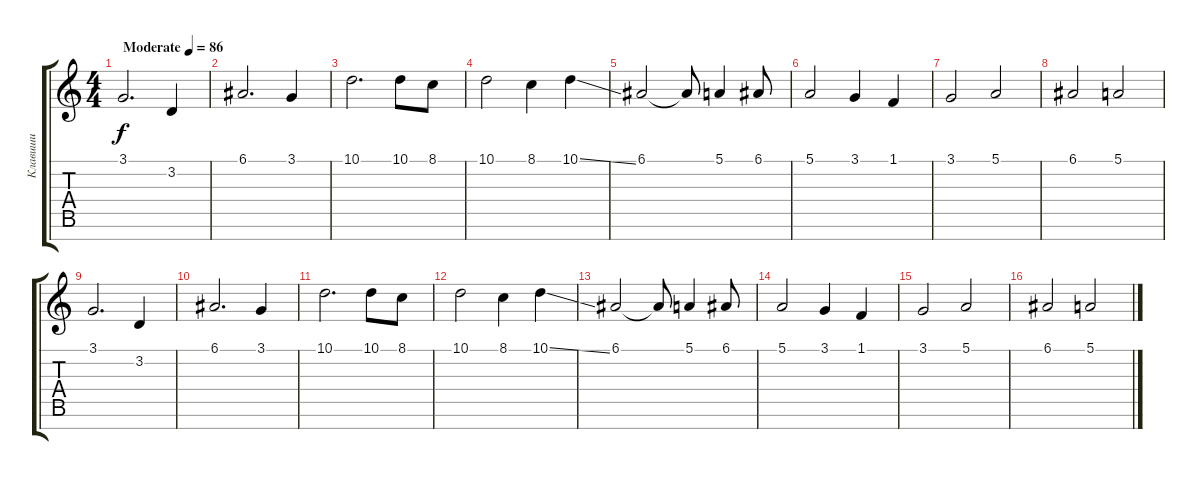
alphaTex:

\track ("Клавиши" "Клавиши") {instrument viola}
\staff {score tabs}
\tuning (E4 B3 G3 D3 A2 E2 B1) {hide}
\ts (4 4)
\tempo (86 "Moderate")
\clef g2
\ks c
3.1.2{d dy f instrument viola} 3.2.4 |
6.1.2{d} 3.1.4 |
10.1.2{d} 10.1.8 8.1.8 |
10.1.2 8.1.4 10.1{ss}.4 |
6.1.2 6.1{t}.8 5.1.4 6.1.8 |
5.1.2 3.1.4 1.1.4 |
3.1.2 5.1.2 |
6.1.2 5.1.2 |
3.1.2{d} 3.2.4 |
6.1.2{d} 3.1.4 |
10.1.2{d} 10.1.8 8.1.8 |
10.1.2 8.1.4 10.1{ss}.4 |
6.1.2 6.1{t}.8 5.1.4 6.1.8 |
5.1.2 3.1.4 1.1.4 |
3.1.2 5.1.2 |
6.1.2 5.1.2
